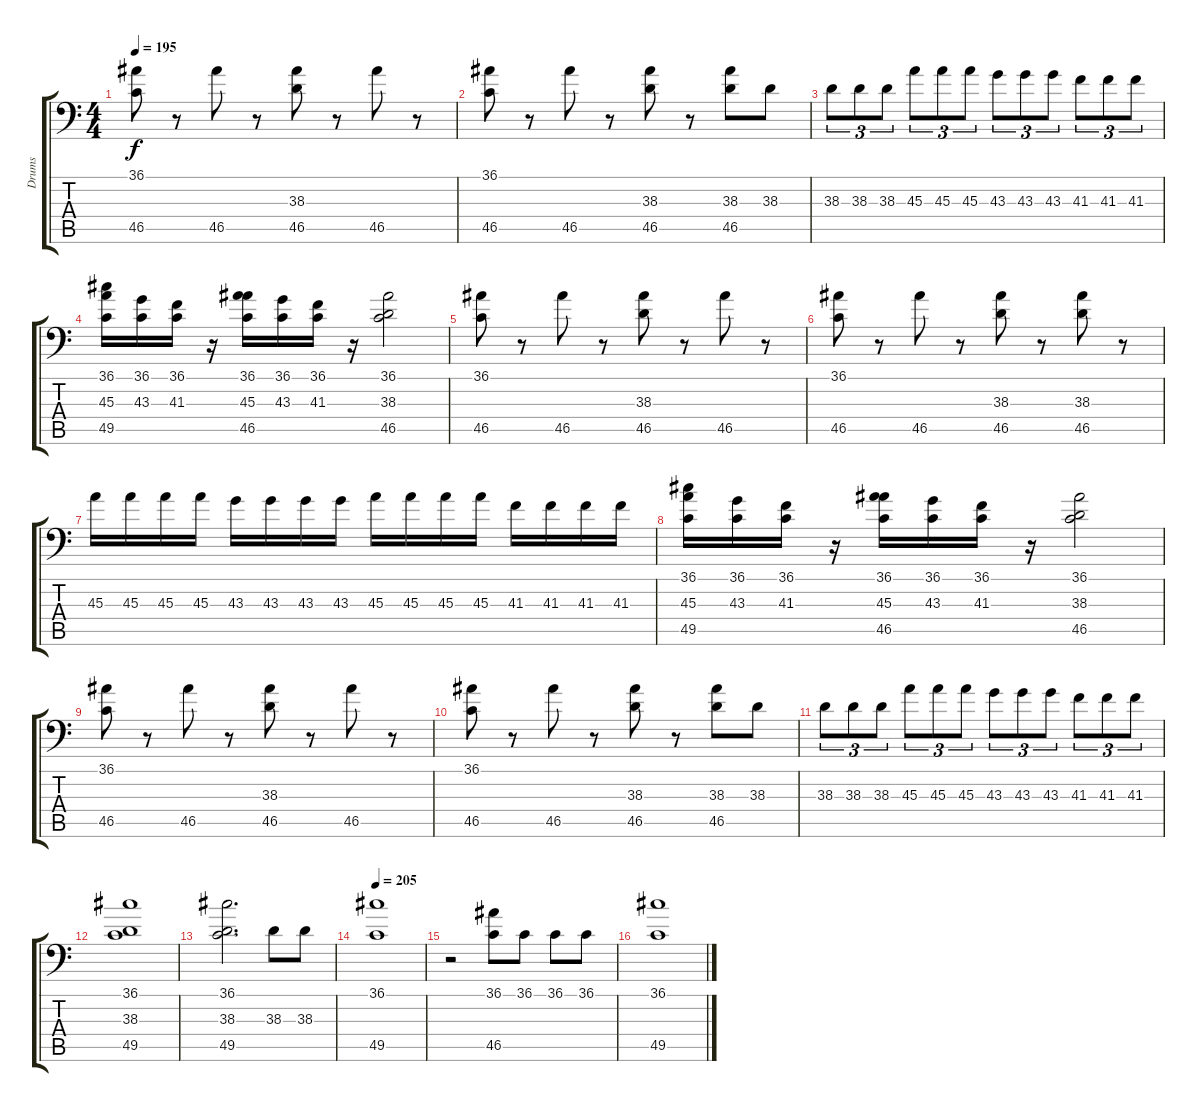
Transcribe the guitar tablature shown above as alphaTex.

\track ("Drums" "Drums") {instrument acousticgrandpiano}
\staff {score tabs}
\tuning (C-1 C-1 C-1 C-1 C-1 C-1) {hide}
\ts (4 4)
\tempo 195
\clef f4
\ks c
(36.1 46.5).8{dy f} r.8 46.5.8 r.8 (38.3 46.5).8 r.8 46.5.8 r.8 |
(36.1 46.5).8 r.8 46.5.8 r.8 (38.3 46.5).8 r.8 (38.3 46.5).8 38.3.8 |
38.3.8{tu (3 2)} 38.3.8{tu (3 2)} 38.3.8{tu (3 2)} 45.3.8{tu (3 2)} 45.3.8{tu (3 2)} 45.3.8{tu (3 2)} 43.3.8{tu (3 2)} 43.3.8{tu (3 2)} 43.3.8{tu (3 2)} 41.3.8{tu (3 2)} 41.3.8{tu (3 2)} 41.3.8{tu (3 2)} |
(36.1 45.3 49.5).16 (36.1 43.3).16 (36.1 41.3).16 r.16 (36.1 45.3 46.5).16 (36.1 43.3).16 (36.1 41.3).16 r.16 (36.1 38.3 46.5).2 |
(36.1 46.5).8 r.8 46.5.8 r.8 (38.3 46.5).8 r.8 46.5.8 r.8 |
(36.1 46.5).8 r.8 46.5.8 r.8 (38.3 46.5).8 r.8 (38.3 46.5).8 r.8 |
45.3.16 45.3.16 45.3.16 45.3.16 43.3.16 43.3.16 43.3.16 43.3.16 45.3.16 45.3.16 45.3.16 45.3.16 41.3.16 41.3.16 41.3.16 41.3.16 |
(36.1 45.3 49.5).16 (36.1 43.3).16 (36.1 41.3).16 r.16 (36.1 45.3 46.5).16 (36.1 43.3).16 (36.1 41.3).16 r.16 (36.1 38.3 46.5).2 |
(36.1 46.5).8 r.8 46.5.8 r.8 (38.3 46.5).8 r.8 46.5.8 r.8 |
(36.1 46.5).8 r.8 46.5.8 r.8 (38.3 46.5).8 r.8 (38.3 46.5).8 38.3.8 |
38.3.8{tu (3 2)} 38.3.8{tu (3 2)} 38.3.8{tu (3 2)} 45.3.8{tu (3 2)} 45.3.8{tu (3 2)} 45.3.8{tu (3 2)} 43.3.8{tu (3 2)} 43.3.8{tu (3 2)} 43.3.8{tu (3 2)} 41.3.8{tu (3 2)} 41.3.8{tu (3 2)} 41.3.8{tu (3 2)} |
(36.1 38.3 49.5).1 |
(36.1 38.3 49.5).2{d} 38.3.8 38.3.8 |
\tempo 205
(36.1 49.5).1 |
r.2 (36.1 46.5).8 36.1.8 36.1.8 36.1.8 |
(36.1 49.5).1
